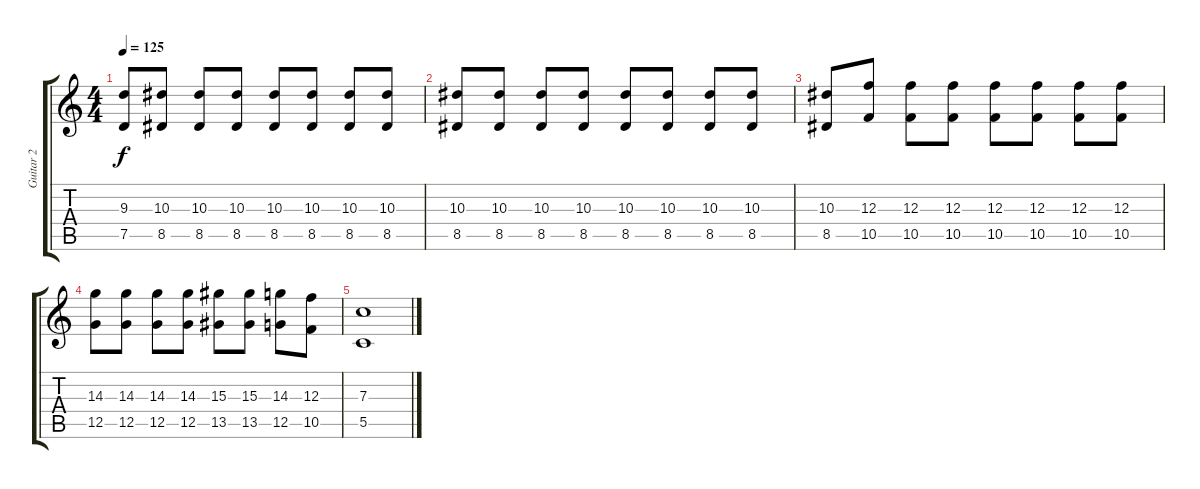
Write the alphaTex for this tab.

\track ("Guitar 2" "Guitar 2") {instrument distortionguitar}
\staff {score tabs}
\tuning (D4 A3 F3 C3 G2 C2) {hide}
\ts (4 4)
\tempo 125
\clef g2
\ks c
(9.3 7.5).8{dy f} (10.3 8.5).8 (10.3 8.5).8 (10.3 8.5).8 (10.3 8.5).8 (10.3 8.5).8 (10.3 8.5).8 (10.3 8.5).8 |
(10.3 8.5).8 (10.3 8.5).8 (10.3 8.5).8 (10.3 8.5).8 (10.3 8.5).8 (10.3 8.5).8 (10.3 8.5).8 (10.3 8.5).8 |
(10.3 8.5).8 (12.3 10.5).8 (12.3 10.5).8 (12.3 10.5).8 (12.3 10.5).8 (12.3 10.5).8 (12.3 10.5).8 (12.3 10.5).8 |
(14.3 12.5).8 (14.3 12.5).8 (14.3 12.5).8 (14.3 12.5).8 (15.3 13.5).8 (15.3 13.5).8 (14.3 12.5).8 (12.3 10.5).8 |
(7.3 5.5).1
